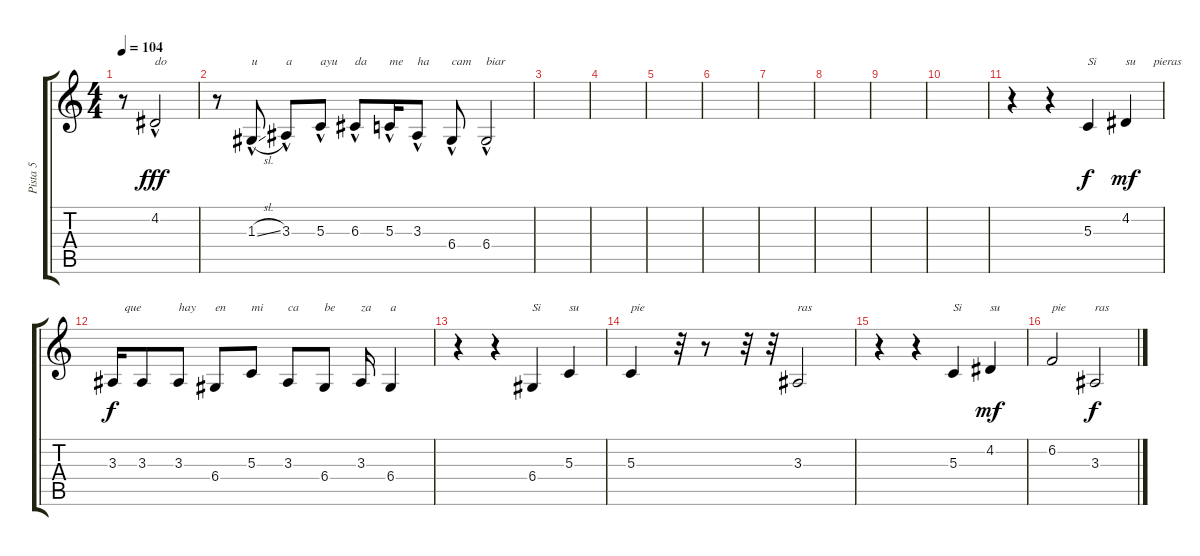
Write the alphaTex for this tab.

\track ("Pista 5" "Pista 5") {instrument sopranosax}
\staff {score tabs}
\tuning (E4 B3 G3 D3 A2 E2) {hide}
\ts (4 4)
\tempo 104
\clef g2
\ks c
r.8{dy fff} 4.2{hac}.2{txt "do"} |
r.8 1.3{sl hac}.8{txt "u"} 3.3{hac}.8{txt "a"} 5.3{hac}.8{txt "ayu"} 6.3{hac}.8{txt "da"} 5.3{hac}.16{txt "me"} 3.3{hac}.8{txt "ha"} 6.4{hac}.8{txt "cam"} 6.4{hac}.2{txt "biar"} |
|
|
|
|
|
|
|
|
r.4 r.4 5.3.4{txt "Si" dy f} 4.2.4{txt "su      pieras" dy mf} |
3.3.16{txt "    que" dy f} 3.3.8 3.3.8{txt "hay"} 6.4.8{txt "en"} 5.3.8{txt "mi"} 3.3.8{txt "ca"} 6.4.8{txt "be"} 3.3.16{txt "za"} 6.4.4{txt "a"} |
r.4 r.4 6.4.4{txt "Si"} 5.3.4{txt "su"} |
5.3.4{txt "pie"} r.32 r.8 r.32 r.32 3.3.2{txt "ras"} |
r.4 r.4 5.3.4{txt "Si "} 4.2.4{txt "su" dy mf} |
6.2.2{txt "pie"} 3.3.2{txt "ras" dy f}
